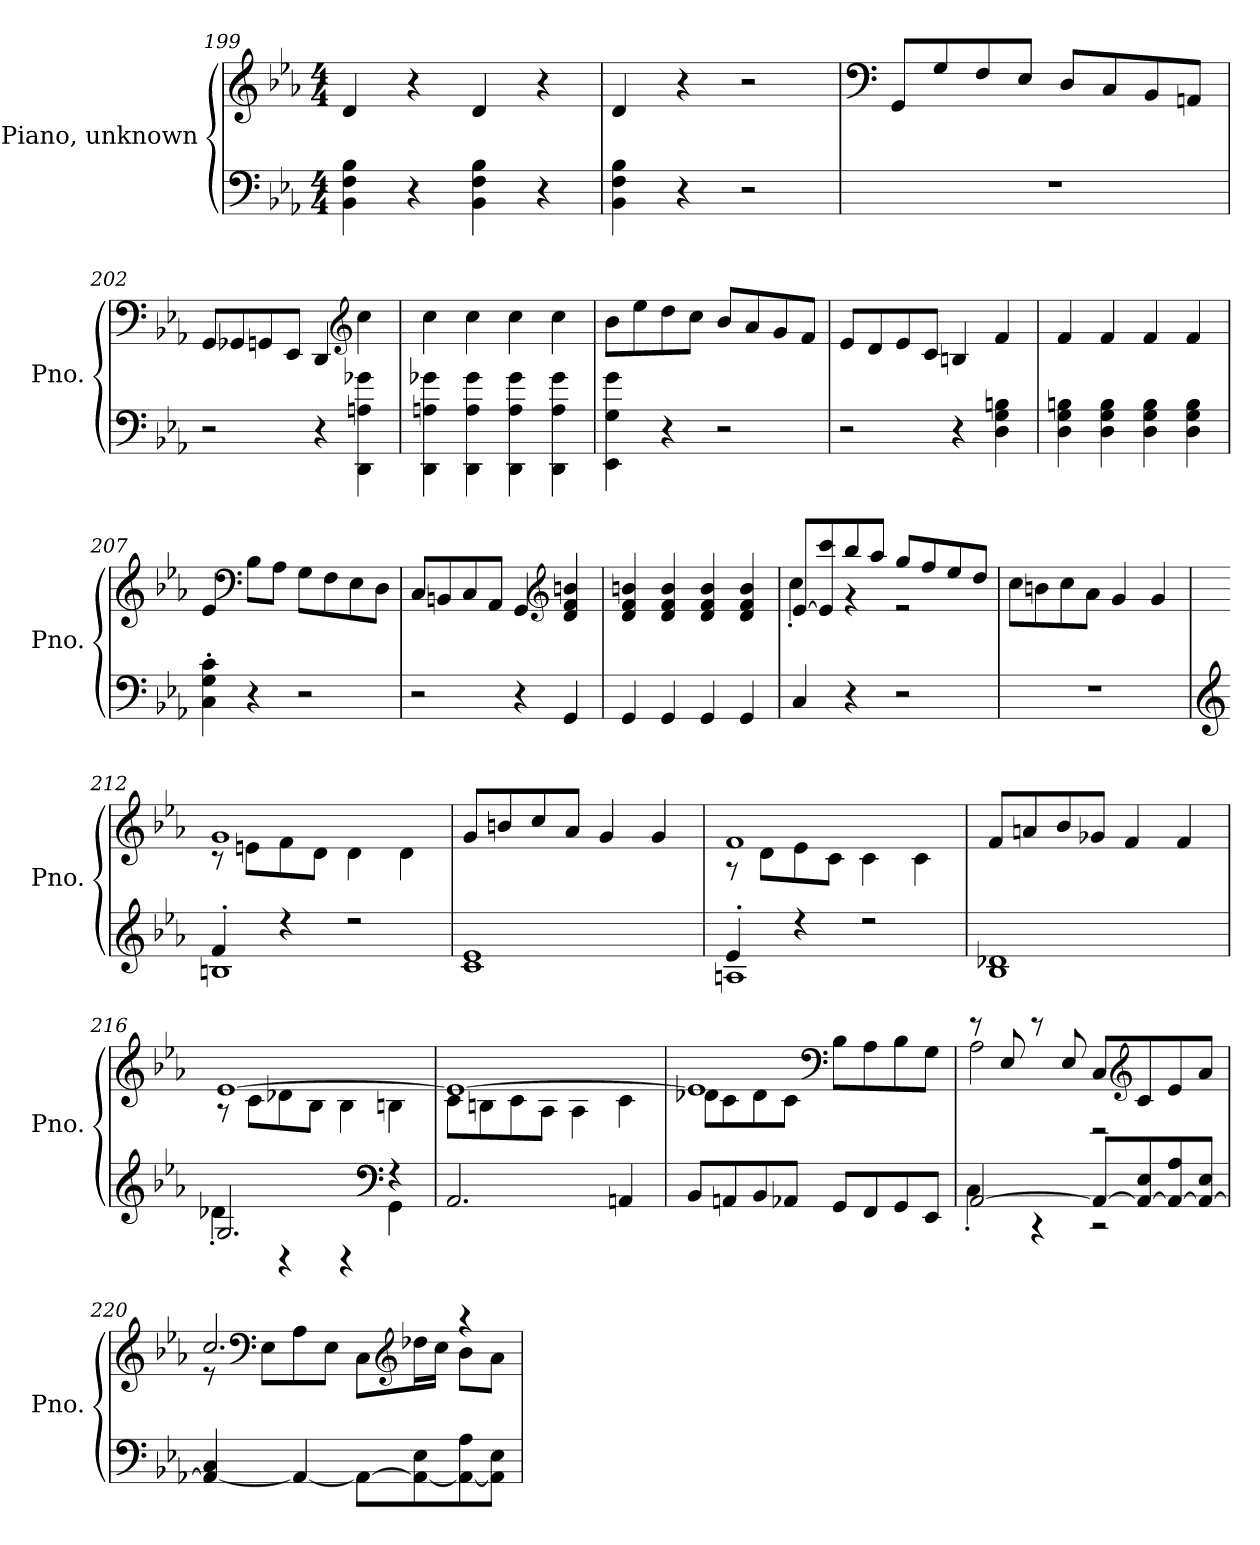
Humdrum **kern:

**kern	**kern
*part1	*part1
*staff2	*staff1
*I"Piano, unknown	*
*I'Pno.	*
*clefF4	*clefG2
*k[b-e-a-]	*k[b-e-a-]
*M4/4	*M4/4
=199	=199
4BB-\ 4F\ 4B-\	4d/
4r	4r
4BB-\ 4F\ 4B-\	4d/
4r	4r
=200	=200
4BB-\ 4F\ 4B-\	4d/
4r	4r
2r	2r
!!LO:LB:g=z
=201	=201
*	*clefF4
1r	8GG/L
.	8G/
.	8F/
.	8E-/J
.	8D/L
.	8C/
.	8BB-/
.	8AAn/J
=202	=202
2r	8GG/L
.	8GG-X/
.	8GGn/
.	8EE-/J
4r	4DD/
*	*clefG2
4DD\ 4An\ 4g-X\	4cc\
=203	=203
4DD\ 4An\ 4g-X\	4cc\
4DD\ 4A\ 4g-\	4cc\
4DD\ 4A\ 4g-\	4cc\
4DD\ 4A\ 4g-\	4cc\
=204	=204
4EE-\ 4G\ 4g\	8b-\L
.	8ee-\
4r	8dd\
.	8cc\J
2r	8b-/L
.	8a-/
.	8g/
.	8f/J
=205	=205
2r	8e-/L
.	8d/
.	8e-/
.	8c/J
4r	4Bn/
4D\ 4G\ 4Bn\	4f/
!!LO:LB:g=z
=206	=206
4D\ 4G\ 4Bn\	4f/
4D\ 4G\ 4B\	4f/
4D\ 4G\ 4B\	4f/
4D\ 4G\ 4B\	4f/
=207	=207
4C\' 4G\' 4c\'	4e-/
*	*clefF4
4r	8B-\L
.	8A-\J
2r	8G\L
.	8F\
.	8E-\
.	8D\J
=208	=208
2r	8C/L
.	8BBn/
.	8C/
.	8AA-/J
4r	4GG/
*	*clefG2
4GG/	4d/ 4f/ 4bn/
=209	=209
4GG/	4d/ 4f/ 4bn/
4GG/	4d/ 4f/ 4b/
4GG/	4d/ 4f/ 4b/
4GG/	4d/ 4f/ 4b/
=210	=210
*	*^
4C/	[8e-/L	4cc'\
.	8e-/] 8ccc/	.
4r	8bb-/	4r
.	8aa-/J	.
2r	8gg/L	2r
.	8ff/	.
.	8ee-/	.
.	8dd/J	.
*	*v	*v
!!LO:LB:g=z
=211	=211
1r	8cc\L
.	8bn\
.	8cc\
.	8a-\J
.	4g/
.	4g/
=212	=212
*clefG2	*
*^	*^
4f'/	1Bn	1g	8r
.	.	.	8en\L
4r	.	.	8f\
.	.	.	8d\J
2r	.	.	4d\
.	.	.	4d\
*v	*v	*	*
*	*v	*v
=213	=213
1c 1e-	8g/L
.	8bn/
.	8cc/
.	8a-/J
.	4g/
.	4g/
=214	=214
*^	*^
4e-'/	1An	1f	8r
.	.	.	8d\L
4r	.	.	8e-\
.	.	.	8c\J
2r	.	.	4c\
.	.	.	4c\
*v	*v	*	*
*	*v	*v
=215	=215
1B- 1d-X	8f/L
.	8an/
.	8b-/
.	8g-X/J
.	4f/
.	4f/
!!LO:LB:g=z
=216	=216
*^	*^
2.G/	4d-X'\	[1e-	8r
.	.	.	8c\L
.	4r	.	8d-X\
.	.	.	8B-\J
.	4r	.	4B-\
*clefF4	*	*	*
4r	4GG\	.	4Bn\
*v	*v	*	*
=217	=217	=217
2.AA-/	1e-_	8c\L
.	.	8Bn\
.	.	8c\
.	.	8A-\J
.	.	4A-\
4AAn/	.	4c\
=218	=218	=218
8BB-/L	1e-]	8d-X\L
8AAn/	.	8c\
8BB-/	.	8d-\
8AA-X/J	.	8c\J
*	*clefF4	*
8GG/L	.	8B-\L
8FF/	.	8A-\
8GG/	.	8B-\
8EE-/J	.	8G\J
!!LO:PB:g=z	!!
=219	=219	=219
*^	*	*
[2AA-/	4C'\	8r	2A-\
.	.	8E-/	.
.	4r	8r	.
.	.	8E-/	.
8AA-/L_	2r	8C/L	2r
*	*	*clefG2	*
8AA-/_ 8E-/	.	8c/	.
8AA-/_ 8A-/	.	8e-/	.
8AA-/_ 8E-/J	.	8a-/J	.
*v	*v	*	*
=220	=220	=220
4AA-/_ 4C/	2.cc/	8r
*	*clefF4	*
.	.	8E-\L
4AA-/_	.	8A-\
.	.	8E-\J
8AA-\L_	.	8C\L
*	*clefG2	*
8AA-\_ 8E-\	.	16dd-X\L
.	.	16cc\JJ
8AA-\_ 8A-\	4r	8b-\L
8AA-\] 8E-\J	.	8a-\J
*	*v	*v
=	=
*-	*-
